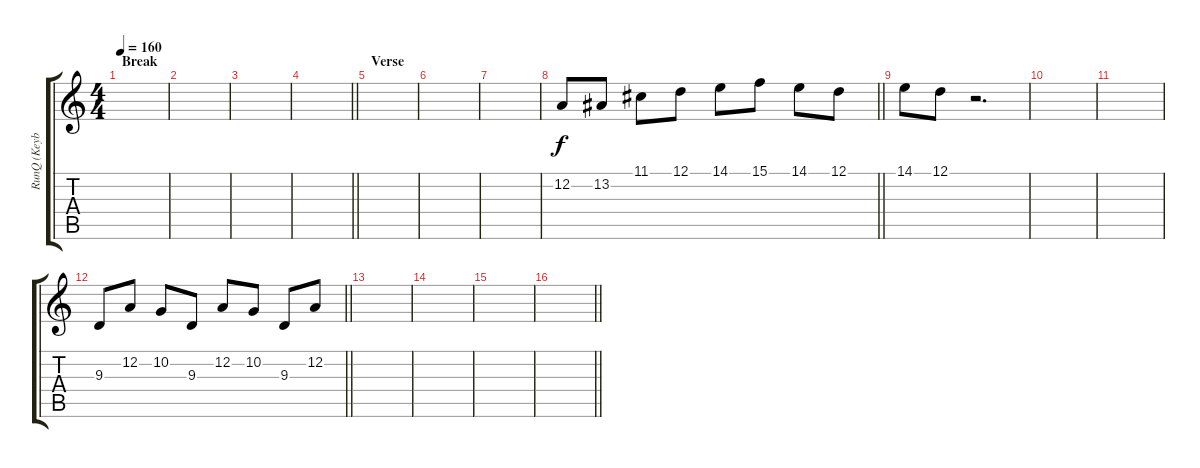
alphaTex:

\track ("RunQ (Keyboard)" "RunQ (Keyb") {instrument koto}
\staff {score tabs}
\tuning (D4 A3 F3 C3 G2 C2) {hide}
\ts (4 4)
\section ("" "Break")
\tempo 160
\clef g2
\ks c
|
|
|
\barLineRight lightlight
|
\section ("" "Verse")
|
|
|
\barLineRight lightlight
12.2.8 13.2.8 11.1.8 12.1.8 14.1.8 15.1.8 14.1.8 12.1.8 |
\section ("" "")
14.1.8{volume 6} 12.1.8 r.2{d} |
|
|
\barLineRight lightlight
9.3.8{volume 9} 12.2.8 10.2.8 9.3.8 12.2.8 10.2.8 9.3.8 12.2.8 |
\section ("" "")
|
|
|
\barLineRight lightlight
